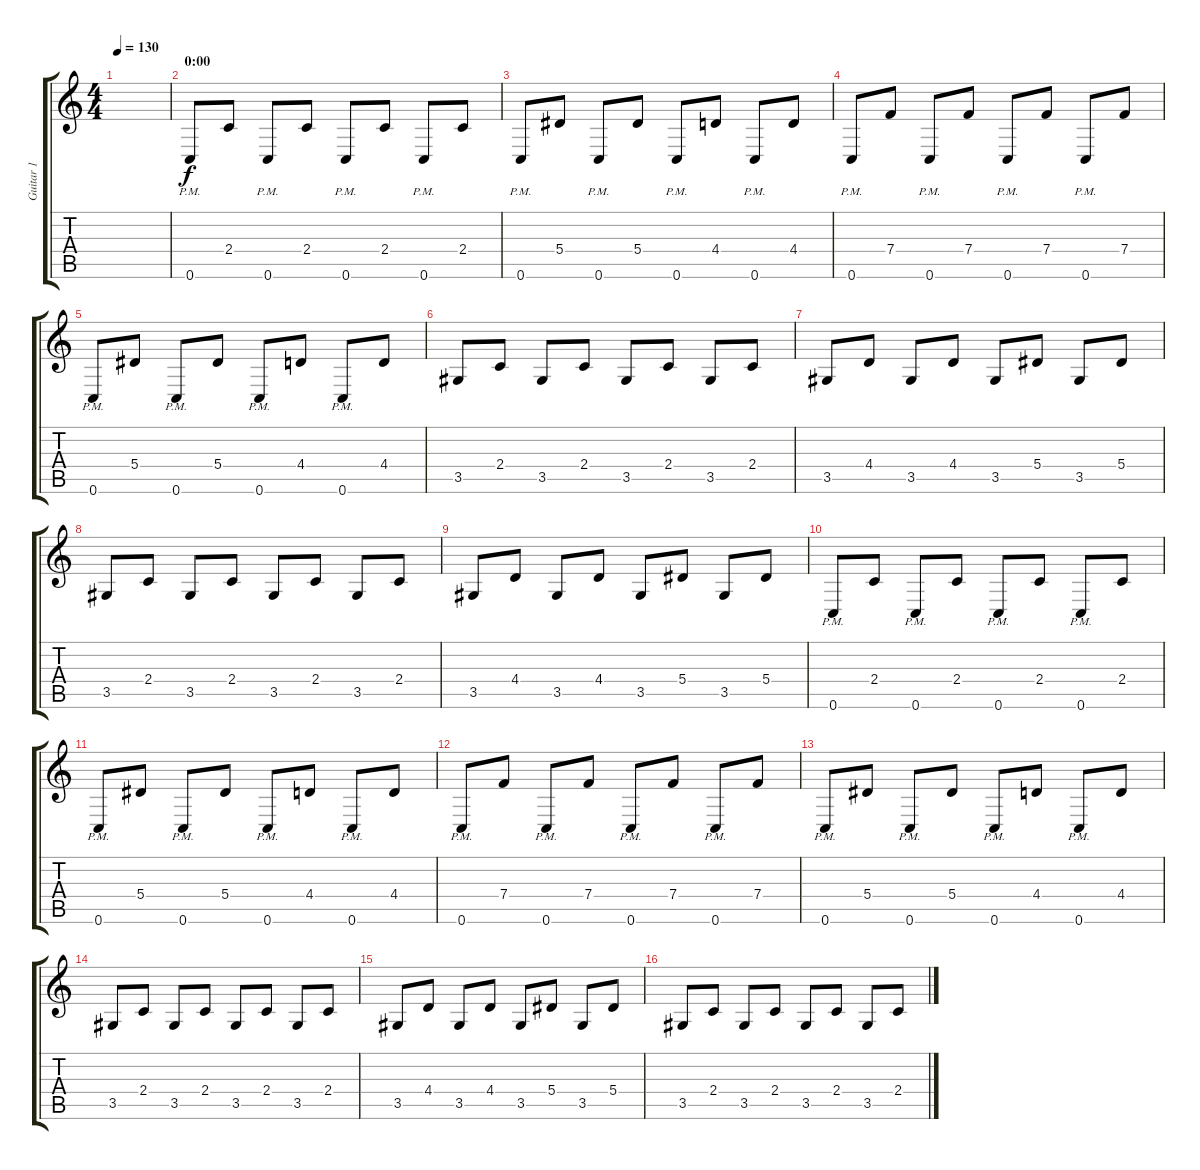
\track ("Guitar 1" "Guitar 1") {instrument distortionguitar}
\staff {score tabs}
\tuning (C4 G3 Eb3 Bb2 F2 C2) {hide}
\ts (4 4)
\tempo 130
\clef g2
\ks c
|
\section ("" "0:00")
0.6{pm}.8 2.4.8 0.6{pm}.8 2.4.8 0.6{pm}.8 2.4.8 0.6{pm}.8 2.4.8 |
0.6{pm}.8 5.4.8 0.6{pm}.8 5.4.8 0.6{pm}.8 4.4.8 0.6{pm}.8 4.4.8 |
0.6{pm}.8 7.4.8 0.6{pm}.8 7.4.8 0.6{pm}.8 7.4.8 0.6{pm}.8 7.4.8 |
0.6{pm}.8 5.4.8 0.6{pm}.8 5.4.8 0.6{pm}.8 4.4.8 0.6{pm}.8 4.4.8 |
3.5.8 2.4.8 3.5.8 2.4.8 3.5.8 2.4.8 3.5.8 2.4.8 |
3.5.8 4.4.8 3.5.8 4.4.8 3.5.8 5.4.8 3.5.8 5.4.8 |
3.5.8 2.4.8 3.5.8 2.4.8 3.5.8 2.4.8 3.5.8 2.4.8 |
3.5.8 4.4.8 3.5.8 4.4.8 3.5.8 5.4.8 3.5.8 5.4.8 |
0.6{pm}.8 2.4.8 0.6{pm}.8 2.4.8 0.6{pm}.8 2.4.8 0.6{pm}.8 2.4.8 |
0.6{pm}.8 5.4.8 0.6{pm}.8 5.4.8 0.6{pm}.8 4.4.8 0.6{pm}.8 4.4.8 |
0.6{pm}.8 7.4.8 0.6{pm}.8 7.4.8 0.6{pm}.8 7.4.8 0.6{pm}.8 7.4.8 |
0.6{pm}.8 5.4.8 0.6{pm}.8 5.4.8 0.6{pm}.8 4.4.8 0.6{pm}.8 4.4.8 |
3.5.8 2.4.8 3.5.8 2.4.8 3.5.8 2.4.8 3.5.8 2.4.8 |
3.5.8 4.4.8 3.5.8 4.4.8 3.5.8 5.4.8 3.5.8 5.4.8 |
3.5.8 2.4.8 3.5.8 2.4.8 3.5.8 2.4.8 3.5.8 2.4.8
